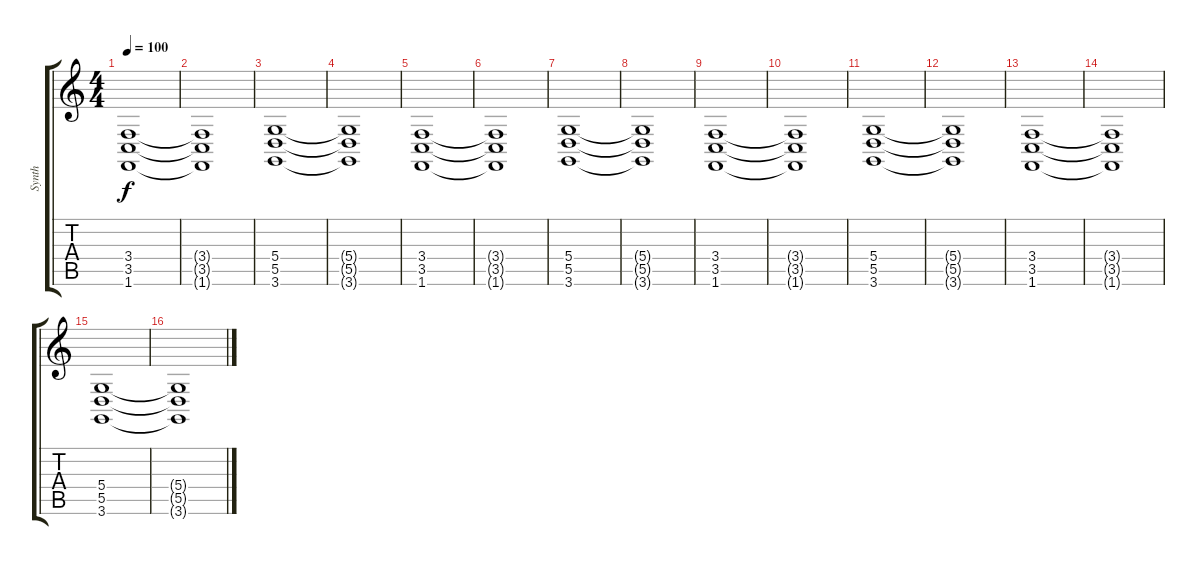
\track ("Synth" "Synth") {instrument pad4choir}
\staff {score tabs}
\tuning (E4 B3 G3 D3 A2 E2) {hide}
\ts (4 4)
\tempo 100
\clef g2
\ks c
(3.4 3.5 1.6).1{dy f} |
(3.4{t} 3.5{t} 1.6{t}).1 |
(5.4 5.5 3.6).1 |
(5.4{t} 5.5{t} 3.6{t}).1 |
(3.4 3.5 1.6).1 |
(3.4{t} 3.5{t} 1.6{t}).1 |
(5.4 5.5 3.6).1 |
(5.4{t} 5.5{t} 3.6{t}).1 |
(3.4 3.5 1.6).1 |
(3.4{t} 3.5{t} 1.6{t}).1 |
(5.4 5.5 3.6).1 |
(5.4{t} 5.5{t} 3.6{t}).1 |
(3.4 3.5 1.6).1{volume 0} |
(3.4{t} 3.5{t} 1.6{t}).1 |
(5.4 5.5 3.6).1 |
(5.4{t} 5.5{t} 3.6{t}).1
